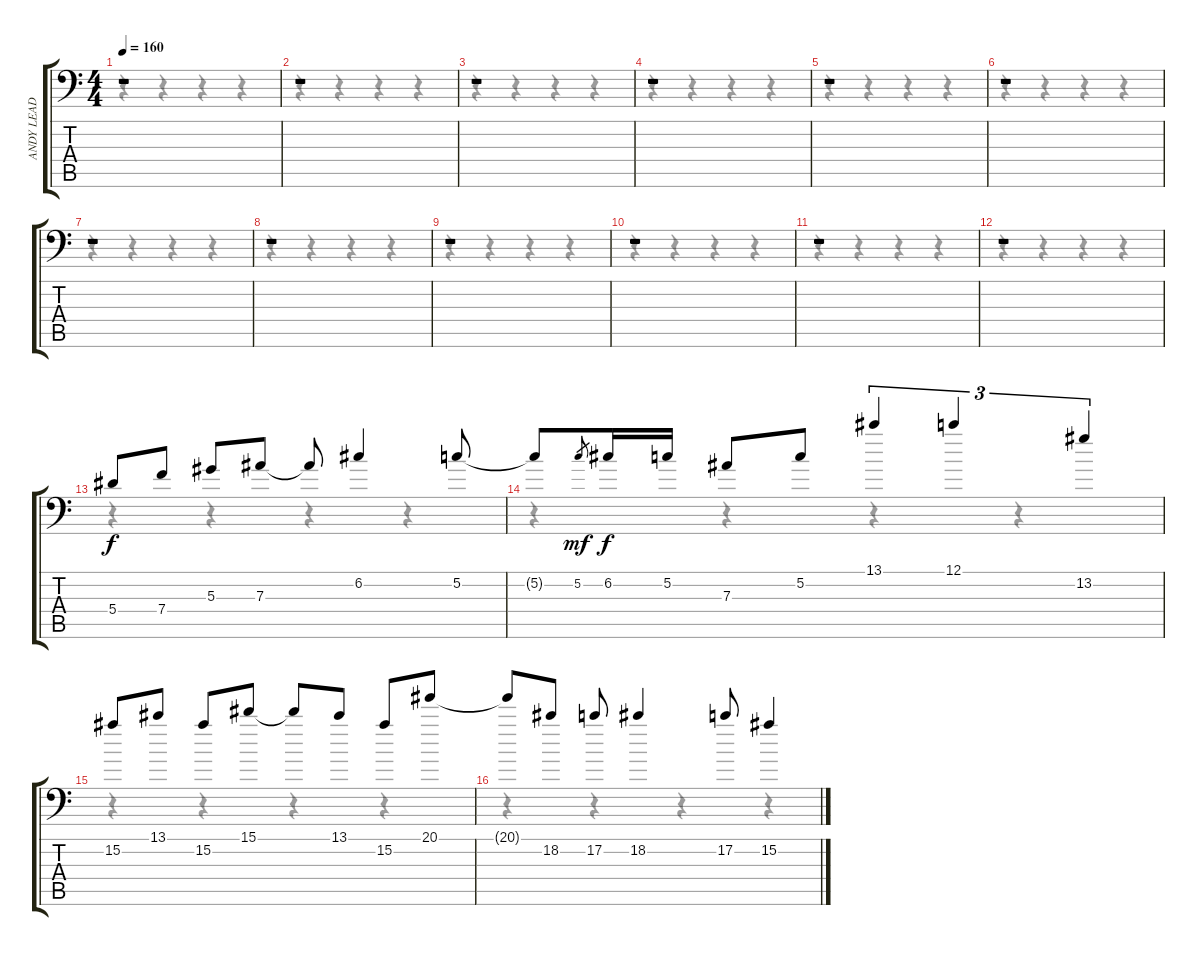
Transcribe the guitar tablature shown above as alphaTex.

\track ("ANDY LEAD LINE" "ANDY LEAD ") {instrument distortionguitar}
\staff {score tabs}
\tuning (C4 G3 Eb3 Bb2 F2 Bb1) {hide}
\voice
\ts (4 4)
\tempo 160
\clef f4
\ks c
r.1{dy f} |
r.1 |
r.1 |
r.1 |
r.1 |
r.1 |
r.1 |
r.1 |
r.1 |
r.1 |
r.1 |
r.1 |
5.4.8 7.4.8 5.3.8 7.3.8 7.3{t}.8 6.2.4 5.2.8 |
5.2{t}.8 5.2.8{gr dy mf} 6.2.16{dy f} 5.2.16 7.3.8 5.2.8 13.1.4{tu (3 2)} 12.1.4{tu (3 2)} 13.2.4{tu (3 2)} |
15.2.8 13.1.8 15.2.8 15.1.8 15.1{t}.8 13.1.8 15.2.8 20.1.8 |
20.1{t}.8 18.2.8 17.2.8 18.2.4 17.2.8 15.2.4
\voice
\clef f4
\ottava regular
\simile none
\ks c
r.4{dy f} r.4 r.4 r.4 |
r.4 r.4 r.4 r.4 |
r.4 r.4 r.4 r.4 |
r.4 r.4 r.4 r.4 |
r.4 r.4 r.4 r.4 |
r.4 r.4 r.4 r.4 |
r.4 r.4 r.4 r.4 |
r.4 r.4 r.4 r.4 |
r.4 r.4 r.4 r.4 |
r.4 r.4 r.4 r.4 |
r.4 r.4 r.4 r.4 |
r.4 r.4 r.4 r.4 |
r.4 r.4 r.4 r.4 |
r.4 r.4 r.4 r.4 |
r.4 r.4 r.4 r.4 |
r.4 r.4 r.4 r.4
